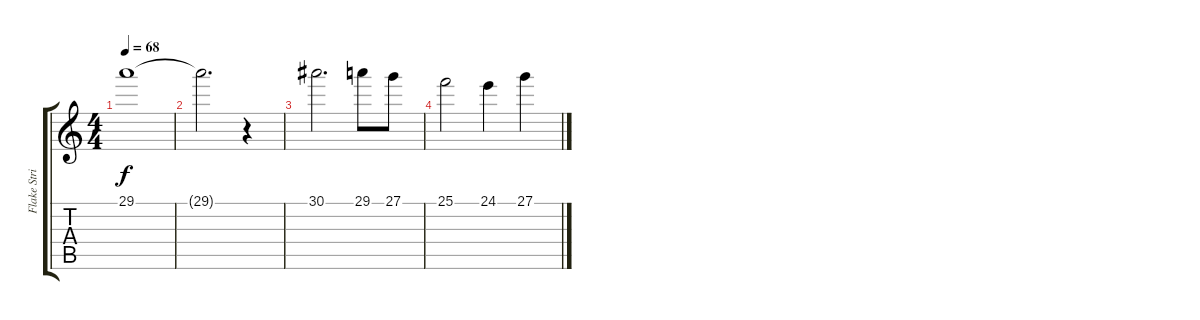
\track ("Flake String 2" "Flake Stri") {instrument stringensemble1}
\staff {score tabs}
\tuning (E4 B3 G3 D3 A2 E2) {hide}
\ts (4 4)
\tempo 68
\clef g2
\ks c
29.1.1{dy f} |
29.1{t}.2{d} r.4 |
30.1.2{d} 29.1.8 27.1.8 |
25.1.2 24.1.4 27.1.4
